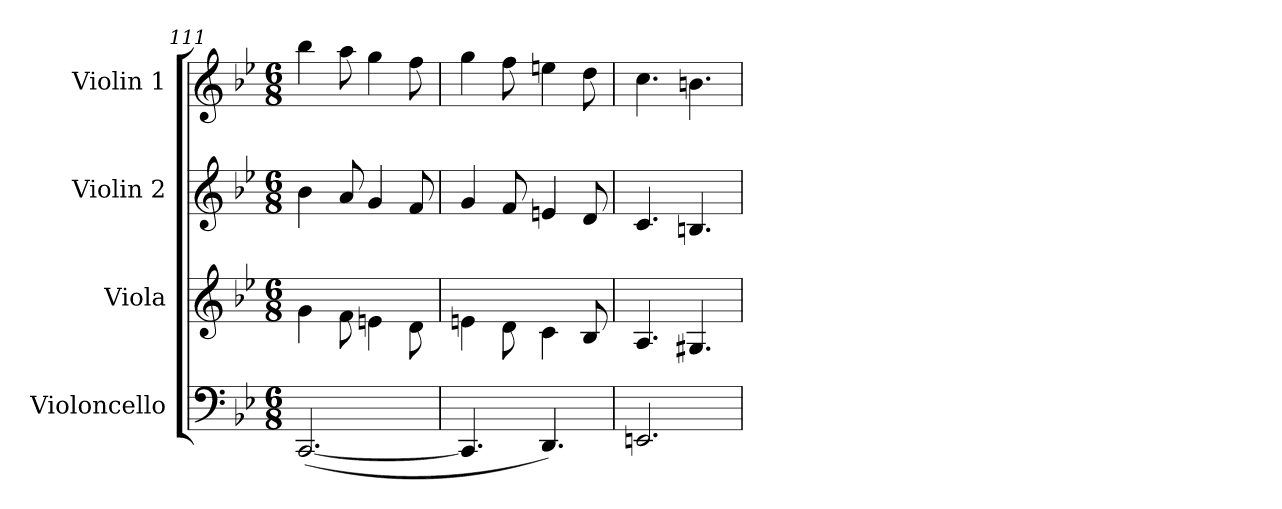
**kern	**kern	**kern	**kern
*part4	*part3	*part2	*part1
*staff4	*staff3	*staff2	*staff1
*I"Violoncello	*I"Viola	*I"Violin 2	*I"Violin 1
*I'Vc	*I'Vla	*I'Vln	*I'Vln
*clefF4	*clefG2	*clefG2	*clefG2
*k[b-e-]	*k[b-e-]	*k[b-e-]	*k[b-e-]
*M6/8	*M6/8	*M6/8	*M6/8
=111	=111	=111	=111
([2.CC/	4g\	4b-\	4bb-\
.	8f\	8a/	8aa\
.	4en\	4g/	4gg\
.	8d\	8f/	8ff\
=112	=112	=112	=112
4.CC/]	4en\	4g/	4gg\
.	8d\	8f/	8ff\
4.DD/)	4c\	4en/	4een\
.	8B-/	8d/	8dd\
=113	=113	=113	=113
2.EEn/	4.A/	4.c/	4.cc\
.	4.G#X/	4.Bn/	4.bn\
=	=	=	=
*-	*-	*-	*-
